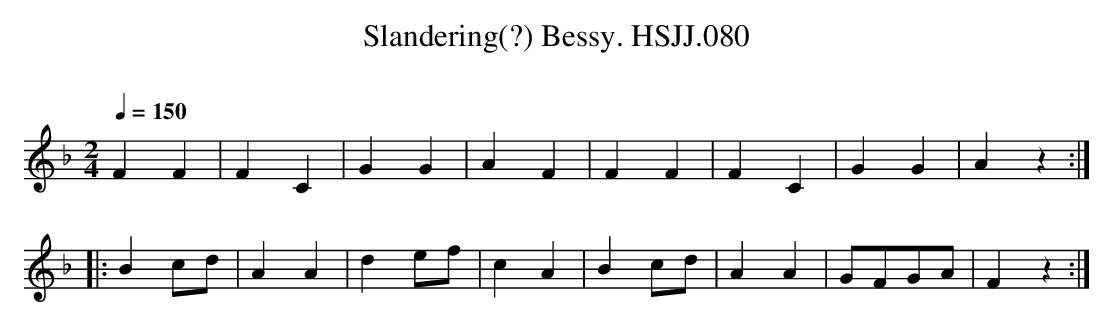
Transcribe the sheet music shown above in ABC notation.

X:1
T:Slandering(?) Bessy. HSJJ.080
M:2/4
L:1/4
Q:1/4=150
O:
K:F
FF|FC|GG|AF|FF|FC|GG|Az:|
|:Bc/d/|AA|de/f/|cA|Bc/d/|AA|G/F/G/A/|Fz:|
